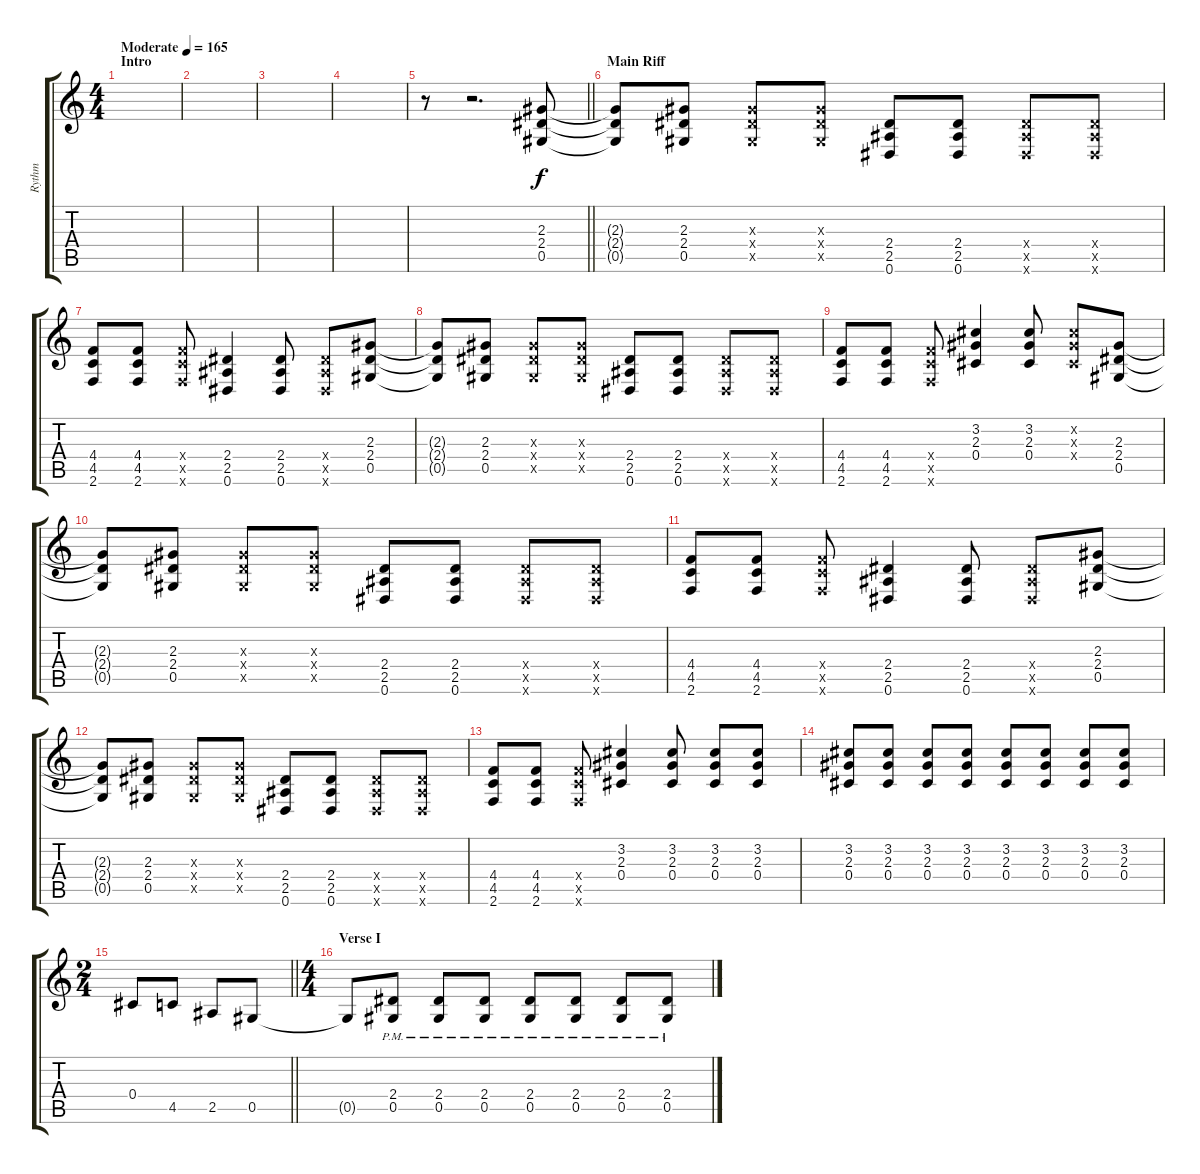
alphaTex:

\track ("Rythm" "Rythm") {instrument overdrivenguitar}
\staff {score tabs}
\tuning (Eb4 Bb3 Gb3 Db3 Ab2 Eb2) {hide}
\ts (4 4)
\section ("" "Intro")
\tempo (165 "Moderate")
\clef g2
\ks c
|
|
|
|
\barLineRight lightlight
r.8 r.2{d} (2.3 2.4 0.5).8 |
\section ("" "Main Riff")
(2.3{t} 2.4{t} 0.5{t}).8 (2.3 2.4 0.5).8 (2.3{x} 2.4{x} 0.5{x}).8 (2.3{x} 2.4{x} 0.5{x}).8 (2.4 2.5 0.6).8 (2.4 2.5 0.6).8 (2.4{x} 2.5{x} 0.6{x}).8 (2.4{x} 2.5{x} 0.6{x}).8 |
(4.4 4.5 2.6).8 (4.4 4.5 2.6).8 (4.4{x} 4.5{x} 2.6{x}).8 (2.4 2.5 0.6).4 (2.4 2.5 0.6).8 (2.4{x} 2.5{x} 0.6{x}).8 (2.3 2.4 0.5).8 |
(2.3{t} 2.4{t} 0.5{t}).8 (2.3 2.4 0.5).8 (2.3{x} 2.4{x} 0.5{x}).8 (2.3{x} 2.4{x} 0.5{x}).8 (2.4 2.5 0.6).8 (2.4 2.5 0.6).8 (2.4{x} 2.5{x} 0.6{x}).8 (2.4{x} 2.5{x} 0.6{x}).8 |
(4.4 4.5 2.6).8 (4.4 4.5 2.6).8 (4.4{x} 4.5{x} 2.6{x}).8 (3.2 2.3 0.4).4 (3.2 2.3 0.4).8 (3.2{x} 2.3{x} 0.4{x}).8 (2.3 2.4 0.5).8 |
(2.3{t} 2.4{t} 0.5{t}).8 (2.3 2.4 0.5).8 (2.3{x} 2.4{x} 0.5{x}).8 (2.3{x} 2.4{x} 0.5{x}).8 (2.4 2.5 0.6).8 (2.4 2.5 0.6).8 (2.4{x} 2.5{x} 0.6{x}).8 (2.4{x} 2.5{x} 0.6{x}).8 |
(4.4 4.5 2.6).8 (4.4 4.5 2.6).8 (4.4{x} 4.5{x} 2.6{x}).8 (2.4 2.5 0.6).4 (2.4 2.5 0.6).8 (2.4{x} 2.5{x} 0.6{x}).8 (2.3 2.4 0.5).8 |
(2.3{t} 2.4{t} 0.5{t}).8 (2.3 2.4 0.5).8 (2.3{x} 2.4{x} 0.5{x}).8 (2.3{x} 2.4{x} 0.5{x}).8 (2.4 2.5 0.6).8 (2.4 2.5 0.6).8 (2.4{x} 2.5{x} 0.6{x}).8 (2.4{x} 2.5{x} 0.6{x}).8 |
(4.4 4.5 2.6).8 (4.4 4.5 2.6).8 (4.4{x} 4.5{x} 2.6{x}).8 (3.2 2.3 0.4).4 (3.2 2.3 0.4).8 (3.2 2.3 0.4).8 (3.2 2.3 0.4).8 |
(3.2 2.3 0.4).8 (3.2 2.3 0.4).8 (3.2 2.3 0.4).8 (3.2 2.3 0.4).8 (3.2 2.3 0.4).8 (3.2 2.3 0.4).8 (3.2 2.3 0.4).8 (3.2 2.3 0.4).8 |
\ts (2 4)
\barLineRight lightlight
0.4.8 4.5.8 2.5.8 0.5.8 |
\ts (4 4)
\section ("" "Verse I")
0.5{t}.8 (2.4{pm} 0.5{pm}).8 (2.4{pm} 0.5{pm}).8 (2.4{pm} 0.5{pm}).8 (2.4{pm} 0.5{pm}).8 (2.4{pm} 0.5{pm}).8 (2.4{pm} 0.5{pm}).8 (2.4{pm} 0.5{pm}).8
